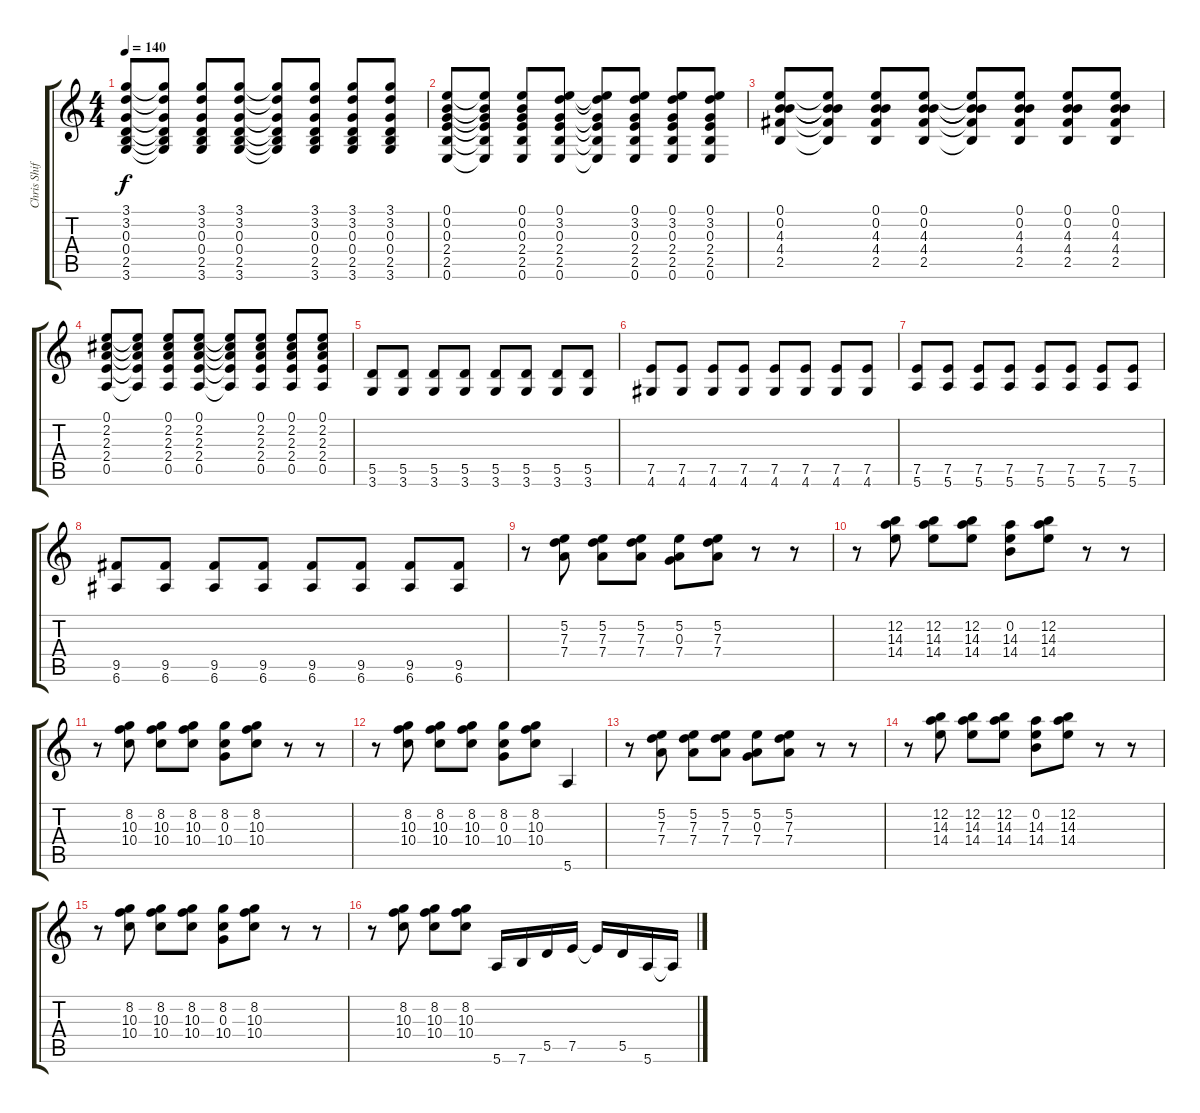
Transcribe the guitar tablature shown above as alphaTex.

\track ("Chris Shifflet (Líder)" "Chris Shif") {instrument distortionguitar}
\staff {score tabs}
\tuning (E4 B3 G3 D3 A2 E2) {hide}
\ts (4 4)
\tempo 140
\clef g2
\ks c
(3.1 3.2 0.3 0.4 2.5 3.6).8{dy f} (3.1{t} 3.2{t} 0.3{t} 0.4{t} 2.5{t} 3.6{t}).8 (3.1 3.2 0.3 0.4 2.5 3.6).8 (3.1 3.2 0.3 0.4 2.5 3.6).8 (3.1{t} 3.2{t} 0.3{t} 0.4{t} 2.5{t} 3.6{t}).8 (3.1 3.2 0.3 0.4 2.5 3.6).8 (3.1 3.2 0.3 0.4 2.5 3.6).8 (3.1 3.2 0.3 0.4 2.5 3.6).8 |
(0.1 0.2 0.3 2.4 2.5 0.6).8 (0.1{t} 0.2{t} 0.3{t} 2.4{t} 2.5{t} 0.6{t}).8 (0.1 0.2 0.3 2.4 2.5 0.6).8 (0.1 3.2 0.3 2.4 2.5 0.6).8 (0.1{t} 3.2{t} 0.3{t} 2.4{t} 2.5{t} 0.6{t}).8 (0.1 3.2 0.3 2.4 2.5 0.6).8 (0.1 3.2 0.3 2.4 2.5 0.6).8 (0.1 3.2 0.3 2.4 2.5 0.6).8 |
(0.1 0.2 4.3 4.4 2.5).8 (0.1{t} 0.2{t} 4.3{t} 4.4{t} 2.5{t}).8 (0.1 0.2 4.3 4.4 2.5).8 (0.1 0.2 4.3 4.4 2.5).8 (0.1{t} 0.2{t} 4.3{t} 4.4{t} 2.5{t}).8 (0.1 0.2 4.3 4.4 2.5).8 (0.1 0.2 4.3 4.4 2.5).8 (0.1 0.2 4.3 4.4 2.5).8 |
(0.1 2.2 2.3 2.4 0.5).8 (0.1{t} 2.2{t} 2.3{t} 2.4{t} 0.5{t}).8 (0.1 2.2 2.3 2.4 0.5).8 (0.1 2.2 2.3 2.4 0.5).8 (0.1{t} 2.2{t} 2.3{t} 2.4{t} 0.5{t}).8 (0.1 2.2 2.3 2.4 0.5).8 (0.1 2.2 2.3 2.4 0.5).8 (0.1 2.2 2.3 2.4 0.5).8 |
(5.5 3.6).8 (5.5 3.6).8 (5.5 3.6).8 (5.5 3.6).8 (5.5 3.6).8 (5.5 3.6).8 (5.5 3.6).8 (5.5 3.6).8 |
(7.5 4.6).8 (7.5 4.6).8 (7.5 4.6).8 (7.5 4.6).8 (7.5 4.6).8 (7.5 4.6).8 (7.5 4.6).8 (7.5 4.6).8 |
(7.5 5.6).8 (7.5 5.6).8 (7.5 5.6).8 (7.5 5.6).8 (7.5 5.6).8 (7.5 5.6).8 (7.5 5.6).8 (7.5 5.6).8 |
(9.5 6.6).8 (9.5 6.6).8 (9.5 6.6).8 (9.5 6.6).8 (9.5 6.6).8 (9.5 6.6).8 (9.5 6.6).8 (9.5 6.6).8 |
r.8 (5.2 7.3 7.4).8 (5.2 7.3 7.4).8 (5.2 7.3 7.4).8 (5.2 0.3 7.4).8 (5.2 7.3 7.4).8 r.8 r.8 |
r.8 (12.2 14.3 14.4).8 (12.2 14.3 14.4).8 (12.2 14.3 14.4).8 (0.2 14.3 14.4).8 (12.2 14.3 14.4).8 r.8 r.8 |
r.8 (8.2 10.3 10.4).8 (8.2 10.3 10.4).8 (8.2 10.3 10.4).8 (8.2 0.3 10.4).8 (8.2 10.3 10.4).8 r.8 r.8 |
r.8 (8.2 10.3 10.4).8 (8.2 10.3 10.4).8 (8.2 10.3 10.4).8 (8.2 0.3 10.4).8 (8.2 10.3 10.4).8 5.6.4 |
r.8 (5.2 7.3 7.4).8 (5.2 7.3 7.4).8 (5.2 7.3 7.4).8 (5.2 0.3 7.4).8 (5.2 7.3 7.4).8 r.8 r.8 |
r.8 (12.2 14.3 14.4).8 (12.2 14.3 14.4).8 (12.2 14.3 14.4).8 (0.2 14.3 14.4).8 (12.2 14.3 14.4).8 r.8 r.8 |
r.8 (8.2 10.3 10.4).8 (8.2 10.3 10.4).8 (8.2 10.3 10.4).8 (8.2 0.3 10.4).8 (8.2 10.3 10.4).8 r.8 r.8 |
r.8 (8.2 10.3 10.4).8 (8.2 10.3 10.4).8 (8.2 10.3 10.4).8 5.6.16 7.6.16 5.5.16 7.5.16 7.5{t}.16 5.5.16 5.6.16 5.6{t}.16
